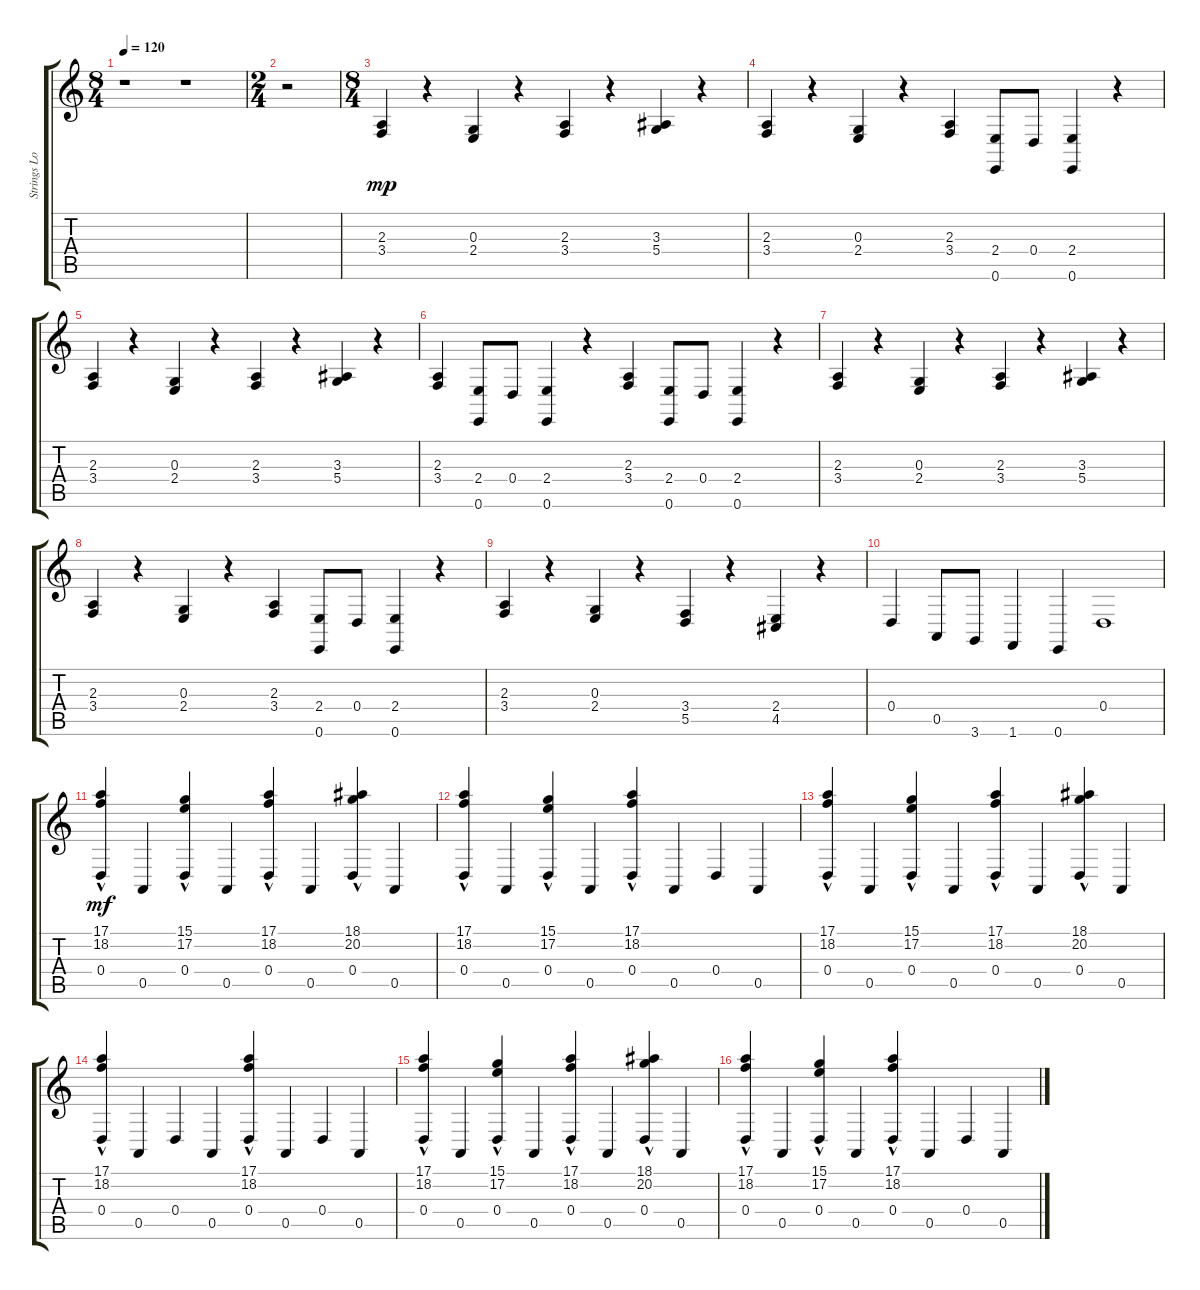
\track ("Strings Lower" "Strings Lo") {instrument stringensemble1}
\staff {score tabs}
\tuning (E4 B3 G3 D3 A2 E2) {hide}
\ts (8 4)
\tempo 120
\clef g2
\ks c
r.1{dy mf} r.1 |
\ts (2 4)
r.2 |
\ts (8 4)
(2.3 3.4).4{dy mp} r.4 (0.3 2.4).4 r.4 (2.3 3.4).4 r.4 (3.3 5.4).4 r.4 |
(2.3 3.4).4 r.4 (0.3 2.4).4 r.4 (2.3 3.4).4 (2.4 0.6).8 0.4.8 (2.4 0.6).4 r.4 |
(2.3 3.4).4 r.4 (0.3 2.4).4 r.4 (2.3 3.4).4 r.4 (3.3 5.4).4 r.4 |
(2.3 3.4).4 (2.4 0.6).8 0.4.8 (2.4 0.6).4 r.4 (2.3 3.4).4 (2.4 0.6).8 0.4.8 (2.4 0.6).4 r.4 |
(2.3 3.4).4 r.4 (0.3 2.4).4 r.4 (2.3 3.4).4 r.4 (3.3 5.4).4 r.4 |
(2.3 3.4).4 r.4 (0.3 2.4).4 r.4 (2.3 3.4).4 (2.4 0.6).8 0.4.8 (2.4 0.6).4 r.4 |
(2.3 3.4).4 r.4 (0.3 2.4).4 r.4 (3.4 5.5).4 r.4 (2.4 4.5).4 r.4 |
0.4.4 0.5.8 3.6.8 1.6.4 0.6.4 0.4.1 |
(17.1{hac} 18.2{hac} 0.4{hac}).4{dy mf} 0.5.4 (15.1{hac} 17.2{hac} 0.4{hac}).4 0.5.4 (17.1{hac} 18.2{hac} 0.4{hac}).4 0.5.4 (18.1{hac} 20.2{hac} 0.4{hac}).4 0.5.4 |
(17.1{hac} 18.2{hac} 0.4{hac}).4 0.5.4 (15.1{hac} 17.2{hac} 0.4{hac}).4 0.5.4 (17.1{hac} 18.2{hac} 0.4{hac}).4 0.5.4 0.4.4 0.5.4 |
(17.1{hac} 18.2{hac} 0.4{hac}).4 0.5.4 (15.1{hac} 17.2{hac} 0.4{hac}).4 0.5.4 (17.1{hac} 18.2{hac} 0.4{hac}).4 0.5.4 (18.1{hac} 20.2{hac} 0.4{hac}).4 0.5.4 |
(17.1{hac} 18.2{hac} 0.4{hac}).4 0.5.4 0.4.4 0.5.4 (17.1{hac} 18.2{hac} 0.4{hac}).4 0.5.4 0.4.4 0.5.4 |
(17.1{hac} 18.2{hac} 0.4{hac}).4 0.5.4 (15.1{hac} 17.2{hac} 0.4{hac}).4 0.5.4 (17.1{hac} 18.2{hac} 0.4{hac}).4 0.5.4 (18.1{hac} 20.2{hac} 0.4{hac}).4 0.5.4 |
(17.1{hac} 18.2{hac} 0.4{hac}).4 0.5.4 (15.1{hac} 17.2{hac} 0.4{hac}).4 0.5.4 (17.1{hac} 18.2{hac} 0.4{hac}).4 0.5.4 0.4.4 0.5.4
